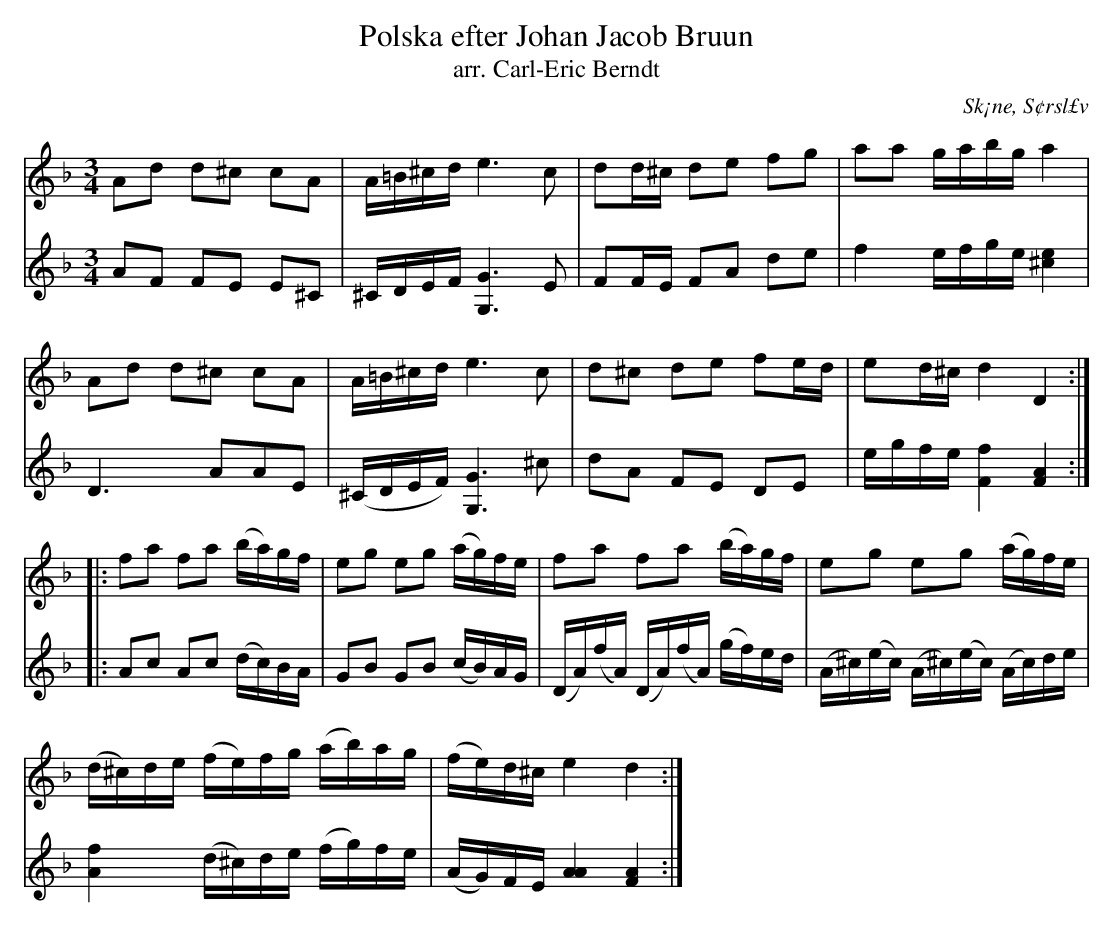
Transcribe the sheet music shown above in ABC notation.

X:1
T:Polska efter Johan Jacob Bruun
T:arr. Carl-Eric Berndt
O:Sk¡ne, S¢rsl£v
M:3/4
L:1/8
K:Dm
V:1
Ad d^c cA | A/=B/^c/d/ e2>c2 | dd/^c/ de fg | aa g/a/b/g/ a2 |
Ad d^c cA | A/=B/^c/d/ e2>c2 | d^c de fe/d/ | ed/^c/ d2 D2 ::
fa fa (b/a/)g/f/ | eg eg (a/g/)f/e/ | fa fa (b/a/)g/f/ | eg eg (a/g/)f/e/ |
(d/^c/)d/e/ (f/e/)f/g/ (a/b/)a/g/ | (f/e/)d/^c/ e2 d2 :|
V:2
AF FE E^C | ^C/D/E/F/ [G2G,2]>E2 | FF/E/ FA de | f2 e/f/g/e/ [e2^c2] |
D3 AAE | (^C/D/E/F/) [G2G,2]>^c2 | dA FE DE |¤e/g/f/e/ [f2F2] [A2F2] ::
Ac Ac (d/c/)B/A/ | GB GB (c/B/)A/G/ | (D/A/)(f/A/) (D/A/)(f/A/) (g/f/)e/d/ | (A/^c/)(e/c/) (A/^c/)(e/c/) (A/c/)d/e/ |
[f2A2] (d/^c/)d/e/ (f/g/)f/e/ | (A/G/)F/E/ [A2A2] [F2A2] :|
V:3
